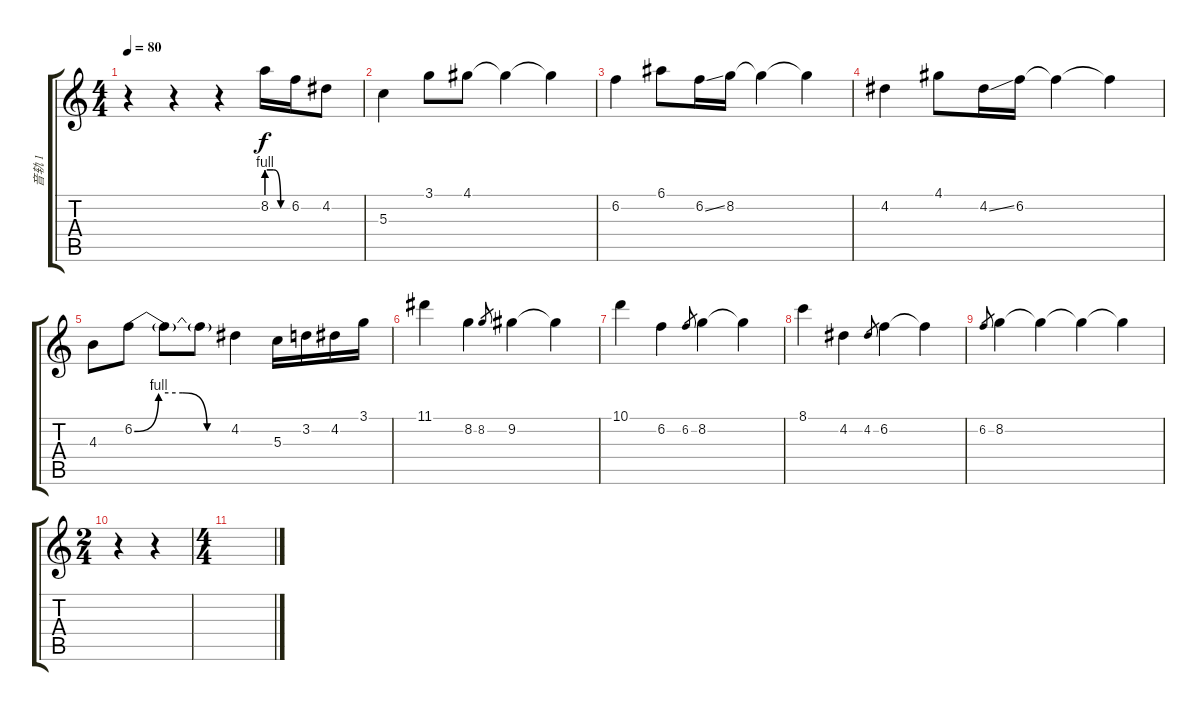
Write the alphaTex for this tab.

\track ("音轨 1" "音轨 1") {instrument distortionguitar}
\staff {score tabs}
\tuning (E4 B3 G3 D3 A2 E2) {hide}
\ts (4 4)
\tempo 80
\clef g2
\ks c
r.4{dy f instrument distortionguitar} r.4 r.4 8.2{be (custom 0 4 20 4 40 0 60 0)}.16 6.2.16 4.2.8 |
5.3.4 3.1.8 4.1.8 4.1{t}.4 4.1{t}.4 |
6.2.4 6.1.8 6.2{ss}.16 8.2.16 8.2{t}.4 8.2{t}.4 |
4.2.4 4.1.8 4.2{ss}.16 6.2.16 6.2{t}.4 6.2{t}.4 |
4.3.8 6.2{be (custom 0 0 15 4 30 4 45 0 60 0)}.8 6.2{t}.8 6.2{t}.8 4.2.4 5.3.16 3.2.16 4.2.16 3.1.16 |
11.1.4 8.2.4 8.2.8{gr} 9.2.4 9.2{t}.4 |
10.1.4 6.2.4 6.2.8{gr} 8.2.4 8.2{t}.4 |
8.1.4 4.2.4 4.2.8{gr} 6.2.4 6.2{t}.4 |
6.2.8{gr} 8.2.4 8.2{t}.4 8.2{t}.4 8.2{t}.4 |
\ts (2 4)
r.4 r.4 |
\ts (4 4)
